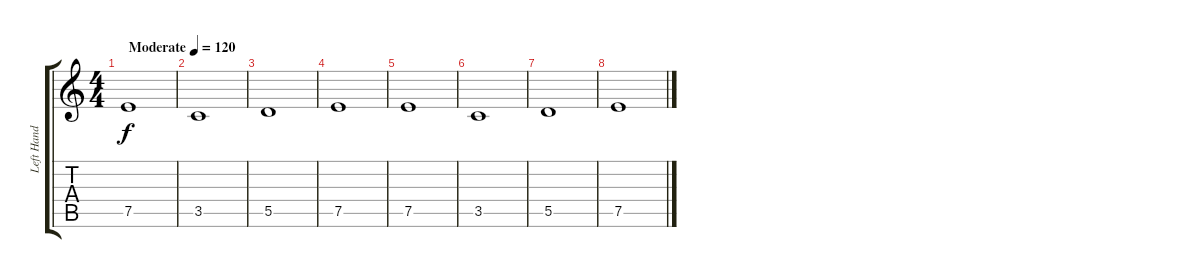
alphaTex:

\track ("Left Hand" "Left Hand") {instrument overdrivenguitar}
\staff {score tabs}
\tuning (E4 B3 G3 D3 A2 E2) {hide}
\ts (4 4)
\tempo (120 "Moderate")
\clef g2
\ks c
7.5.1{dy f instrument overdrivenguitar} |
3.5.1 |
5.5.1 |
7.5.1 |
7.5.1 |
3.5.1 |
5.5.1 |
7.5.1
